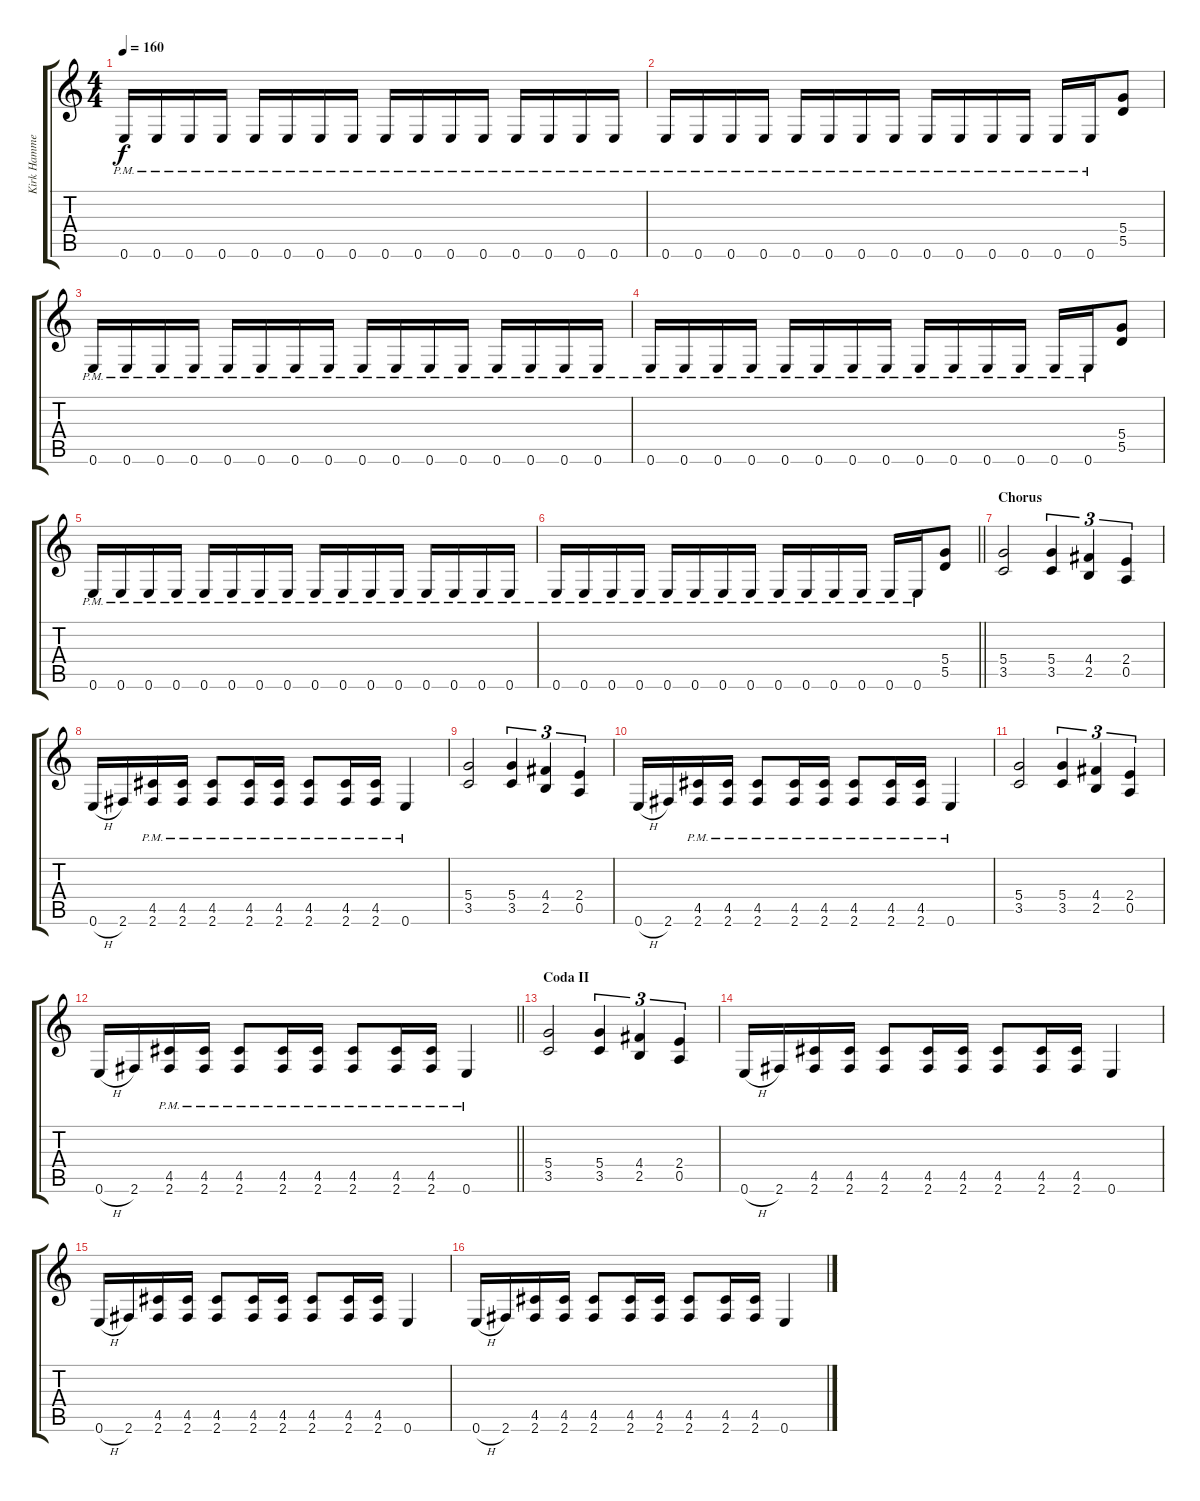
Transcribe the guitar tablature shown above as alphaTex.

\track ("Kirk Hammet - Rhythm Guitar" "Kirk Hamme") {instrument distortionguitar}
\staff {score tabs}
\tuning (E4 B3 G3 D3 A2 E2) {hide}
\ts (4 4)
\tempo 160
\clef g2
\ks c
0.6{pm}.16{dy f} 0.6{pm}.16 0.6{pm}.16 0.6{pm}.16 0.6{pm}.16 0.6{pm}.16 0.6{pm}.16 0.6{pm}.16 0.6{pm}.16 0.6{pm}.16 0.6{pm}.16 0.6{pm}.16 0.6{pm}.16 0.6{pm}.16 0.6{pm}.16 0.6{pm}.16 |
0.6{pm}.16 0.6{pm}.16 0.6{pm}.16 0.6{pm}.16 0.6{pm}.16 0.6{pm}.16 0.6{pm}.16 0.6{pm}.16 0.6{pm}.16 0.6{pm}.16 0.6{pm}.16 0.6{pm}.16 0.6{pm}.16 0.6{pm}.16 (5.4 5.5).8 |
0.6{pm}.16 0.6{pm}.16 0.6{pm}.16 0.6{pm}.16 0.6{pm}.16 0.6{pm}.16 0.6{pm}.16 0.6{pm}.16 0.6{pm}.16 0.6{pm}.16 0.6{pm}.16 0.6{pm}.16 0.6{pm}.16 0.6{pm}.16 0.6{pm}.16 0.6{pm}.16 |
0.6{pm}.16 0.6{pm}.16 0.6{pm}.16 0.6{pm}.16 0.6{pm}.16 0.6{pm}.16 0.6{pm}.16 0.6{pm}.16 0.6{pm}.16 0.6{pm}.16 0.6{pm}.16 0.6{pm}.16 0.6{pm}.16 0.6{pm}.16 (5.4 5.5).8 |
0.6{pm}.16 0.6{pm}.16 0.6{pm}.16 0.6{pm}.16 0.6{pm}.16 0.6{pm}.16 0.6{pm}.16 0.6{pm}.16 0.6{pm}.16 0.6{pm}.16 0.6{pm}.16 0.6{pm}.16 0.6{pm}.16 0.6{pm}.16 0.6{pm}.16 0.6{pm}.16 |
\barLineRight lightlight
0.6{pm}.16 0.6{pm}.16 0.6{pm}.16 0.6{pm}.16 0.6{pm}.16 0.6{pm}.16 0.6{pm}.16 0.6{pm}.16 0.6{pm}.16 0.6{pm}.16 0.6{pm}.16 0.6{pm}.16 0.6{pm}.16 0.6{pm}.16 (5.4 5.5).8 |
\section ("" "Chorus")
(5.4 3.5).2 (5.4 3.5).4{tu (3 2)} (4.4 2.5).4{tu (3 2)} (2.4 0.5).4{tu (3 2)} |
0.6{h}.16 2.6.16 (4.5{pm} 2.6{pm}).16 (4.5{pm} 2.6{pm}).16 (4.5{pm} 2.6{pm}).8 (4.5{pm} 2.6{pm}).16 (4.5{pm} 2.6{pm}).16 (4.5{pm} 2.6{pm}).8 (4.5{pm} 2.6{pm}).16 (4.5{pm} 2.6{pm}).16 0.6{pm}.4 |
(5.4 3.5).2 (5.4 3.5).4{tu (3 2)} (4.4 2.5).4{tu (3 2)} (2.4 0.5).4{tu (3 2)} |
0.6{h}.16 2.6.16 (4.5{pm} 2.6{pm}).16 (4.5{pm} 2.6{pm}).16 (4.5{pm} 2.6{pm}).8 (4.5{pm} 2.6{pm}).16 (4.5{pm} 2.6{pm}).16 (4.5{pm} 2.6{pm}).8 (4.5{pm} 2.6{pm}).16 (4.5{pm} 2.6{pm}).16 0.6{pm}.4 |
(5.4 3.5).2 (5.4 3.5).4{tu (3 2)} (4.4 2.5).4{tu (3 2)} (2.4 0.5).4{tu (3 2)} |
\barLineRight lightlight
0.6{h}.16 2.6.16 (4.5{pm} 2.6{pm}).16 (4.5{pm} 2.6{pm}).16 (4.5{pm} 2.6{pm}).8 (4.5{pm} 2.6{pm}).16 (4.5{pm} 2.6{pm}).16 (4.5{pm} 2.6{pm}).8 (4.5{pm} 2.6{pm}).16 (4.5{pm} 2.6{pm}).16 0.6{pm}.4 |
\section ("" "Coda II")
(5.4 3.5).2 (5.4 3.5).4{tu (3 2)} (4.4 2.5).4{tu (3 2)} (2.4 0.5).4{tu (3 2)} |
0.6{h}.16 2.6.16 (4.5 2.6).16 (4.5 2.6).16 (4.5 2.6).8 (4.5 2.6).16 (4.5 2.6).16 (4.5 2.6).8 (4.5 2.6).16 (4.5 2.6).16 0.6.4 |
0.6{h}.16 2.6.16 (4.5 2.6).16 (4.5 2.6).16 (4.5 2.6).8 (4.5 2.6).16 (4.5 2.6).16 (4.5 2.6).8 (4.5 2.6).16 (4.5 2.6).16 0.6.4 |
0.6{h}.16 2.6.16 (4.5 2.6).16 (4.5 2.6).16 (4.5 2.6).8 (4.5 2.6).16 (4.5 2.6).16 (4.5 2.6).8 (4.5 2.6).16 (4.5 2.6).16 0.6.4
